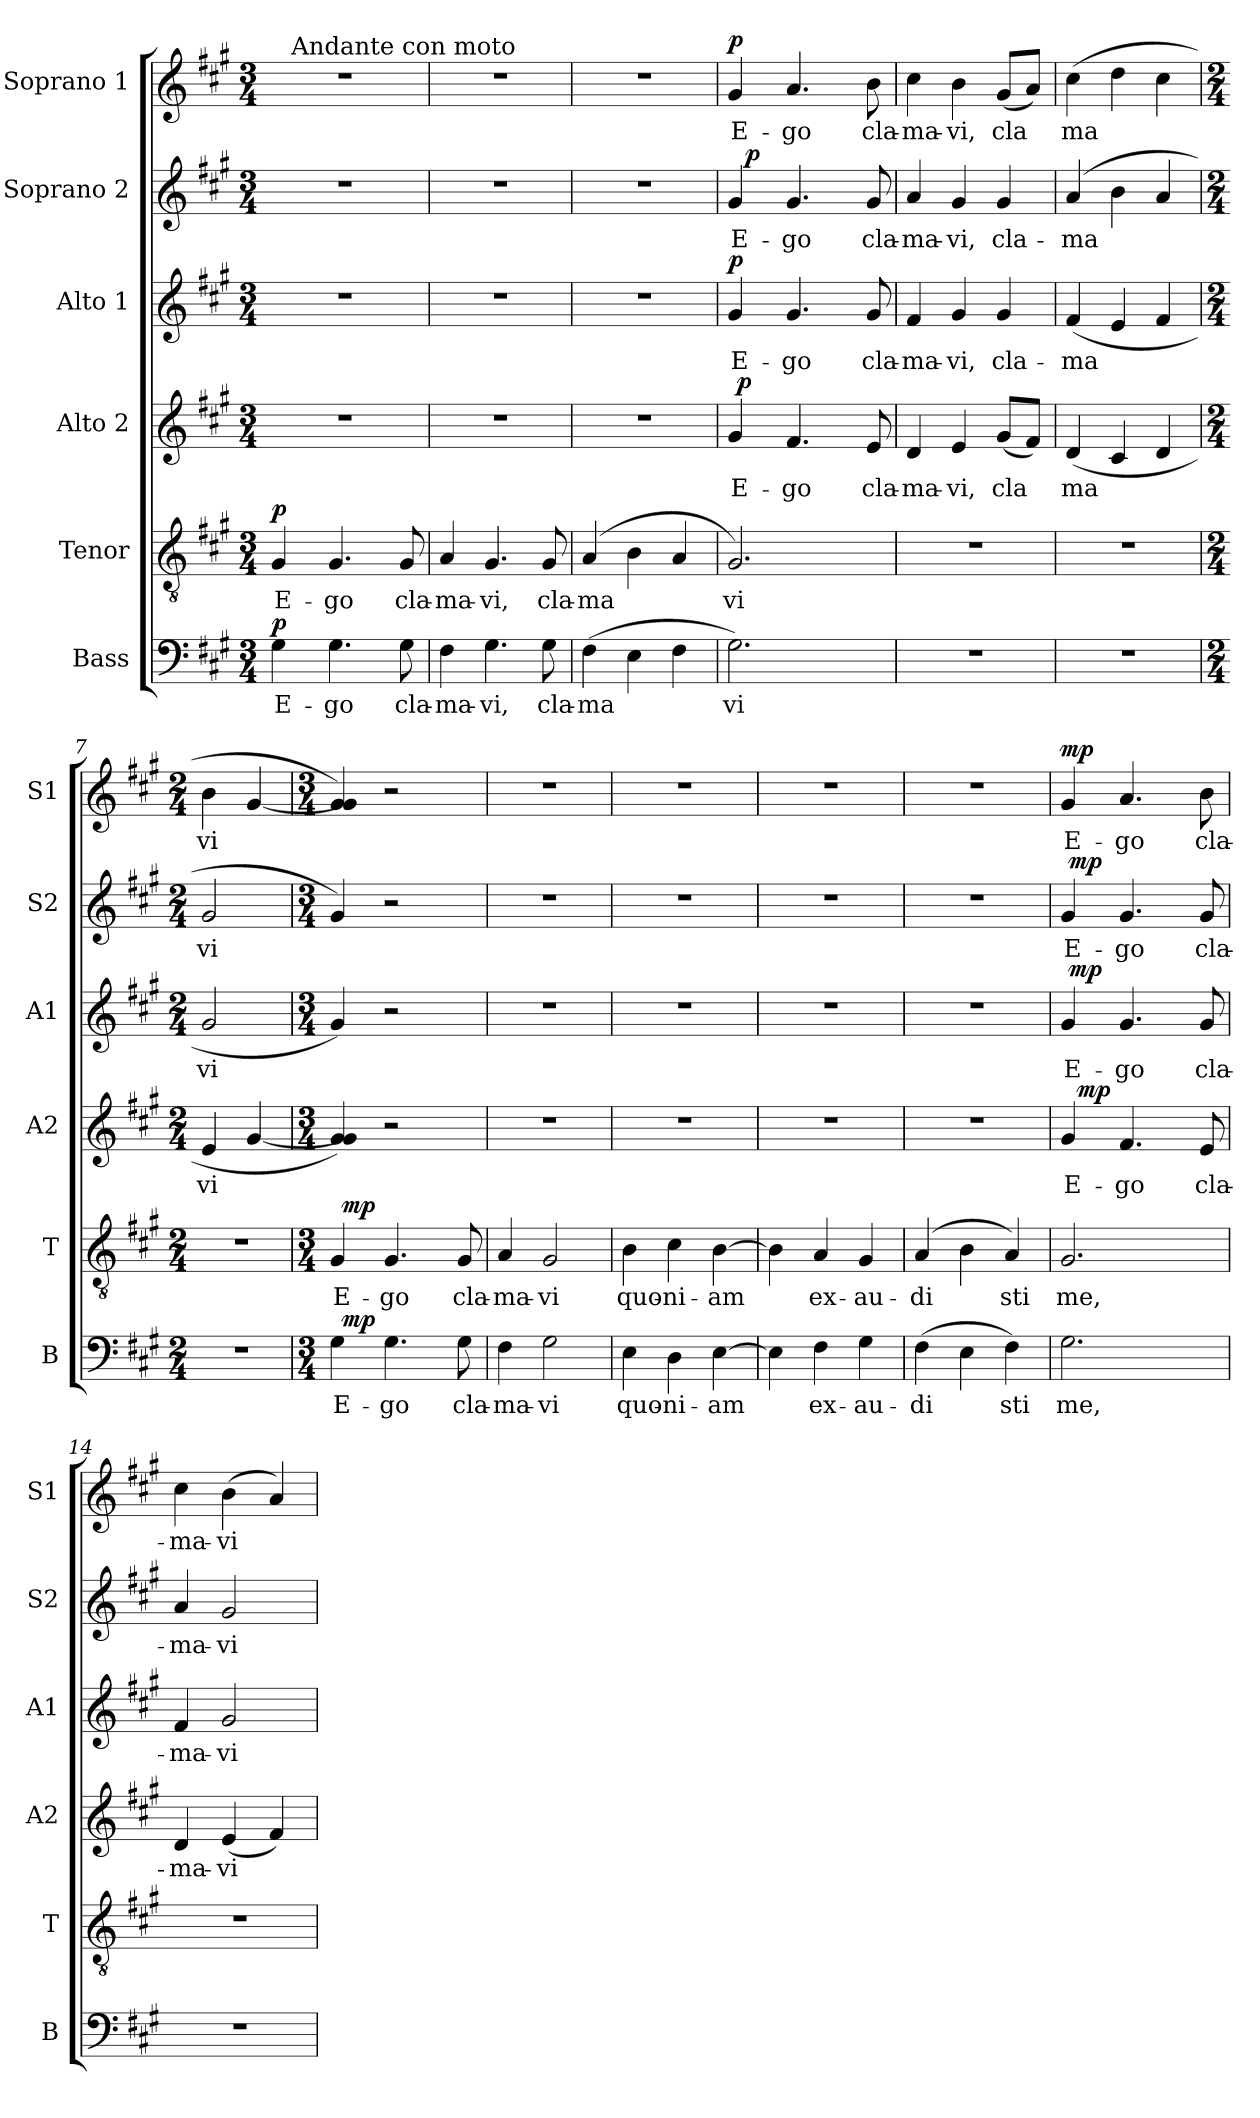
**kern	**text	**dynam	**kern	**text	**dynam	**kern	**text	**dynam	**kern	**text	**dynam	**kern	**text	**dynam	**kern	**text	**dynam
*part6	*part6	*part6	*part5	*part5	*part5	*part4	*part4	*part4	*part3	*part3	*part3	*part2	*part2	*part2	*part1	*part1	*part1
*staff6	*staff6	*staff6	*staff5	*staff5	*staff5	*staff4	*staff4	*staff4	*staff3	*staff3	*staff3	*staff2	*staff2	*staff2	*staff1	*staff1	*staff1
*I"Bass	*	*	*I"Tenor	*	*	*I"Alto 2	*	*	*I"Alto 1	*	*	*I"Soprano 2	*	*	*I"Soprano 1	*	*
*I'B	*	*	*I'T	*	*	*I'A2	*	*	*I'A1	*	*	*I'S2	*	*	*I'S1	*	*
!!LO:PB:g=z
*stria5	*	*	*stria5	*	*	*stria5	*	*	*stria5	*	*	*stria5	*	*	*stria5	*	*
*clefF4	*	*	*clefGv2	*	*	*clefG2	*	*	*clefG2	*	*	*clefG2	*	*	*clefG2	*	*
*k[f#c#g#]	*	*	*k[f#c#g#]	*	*	*k[f#c#g#]	*	*	*k[f#c#g#]	*	*	*k[f#c#g#]	*	*	*k[f#c#g#]	*	*
*A:	*	*	*A:	*	*	*A:	*	*	*A:	*	*	*A:	*	*	*A:	*	*
*M3/4	*	*	*M3/4	*	*	*M3/4	*	*	*M3/4	*	*	*M3/4	*	*	*M3/4	*	*
=1	=1	=1	=1	=1	=1	=1	=1	=1	=1	=1	=1	=1	=1	=1	=1	=1	=1
!	!LO:LY:b:cj	!LO:DY:a	!	!LO:LY:b:cj	!LO:DY:a	!	!	!	!	!	!	!	!	!	!	!	!
*	*	*	*	*	*	*	*	*	*	*	*	*	*	*	*^	*	*
4G#\	E-	p	4G#/	E-	p	2.r	.	.	2.r	.	.	2.r	.	.	2.r	16ryy	.	.
!	!	!	!	!	!	!	!	!	!	!	!	!	!	!	!	!LO:TX:a:t=Andante con moto	!	!
.	.	.	.	.	.	.	.	.	.	.	.	.	.	.	.	2ryy	.	.
!	!LO:LY:b:cj	!	!	!LO:LY:b:cj	!	!	!	!	!	!	!	!	!	!	!	!	!	!
4.G#\	-go	.	4.G#/	-go	.	.	.	.	.	.	.	.	.	.	.	.	.	.
.	.	.	.	.	.	.	.	.	.	.	.	.	.	.	.	8.ryy	.	.
!	!LO:LY:b:cj	!	!	!LO:LY:b:cj	!	!	!	!	!	!	!	!	!	!	!	!	!	!
8G#\	cla-	.	8G#/	cla-	.	.	.	.	.	.	.	.	.	.	.	.	.	.
=2	=2	=2	=2	=2	=2	=2	=2	=2	=2	=2	=2	=2	=2	=2	=2	=2	=2	=2
!	!LO:LY:b:cj	!	!	!LO:LY:b:cj	!	!	!	!	!	!	!	!	!	!	!	!	!	!
*	*	*	*	*	*	*	*	*	*	*	*	*	*	*	*v	*v	*	*
4F#\	-ma-	.	4A/	-ma-	.	2.r	.	.	2.r	.	.	2.r	.	.	2.r	.	.
!	!LO:LY:b:cj	!	!	!LO:LY:b:cj	!	!	!	!	!	!	!	!	!	!	!	!	!
4.G#\	-vi,	.	4.G#/	-vi,	.	.	.	.	.	.	.	.	.	.	.	.	.
!	!LO:LY:b:cj	!	!	!LO:LY:b:cj	!	!	!	!	!	!	!	!	!	!	!	!	!
8G#\	cla-	.	8G#/	cla-	.	.	.	.	.	.	.	.	.	.	.	.	.
=3	=3	=3	=3	=3	=3	=3	=3	=3	=3	=3	=3	=3	=3	=3	=3	=3	=3
!	!LO:LY:b:cj	!	!	!LO:LY:b:cj	!	!	!	!	!	!	!	!	!	!	!	!	!
(>4F#\	-ma-	.	(>4A/	-ma-	.	2.r	.	.	2.r	.	.	2.r	.	.	2.r	.	.
!	!LO:LY:b:cj	!	!	!LO:LY:b:cj	!	!	!	!	!	!	!	!	!	!	!	!	!
4E\	--	.	4B\	--	.	.	.	.	.	.	.	.	.	.	.	.	.
!	!LO:LY:b:cj	!	!	!LO:LY:b:cj	!	!	!	!	!	!	!	!	!	!	!	!	!
4F#\	--	.	4A/	--	.	.	.	.	.	.	.	.	.	.	.	.	.
=4	=4	=4	=4	=4	=4	=4	=4	=4	=4	=4	=4	=4	=4	=4	=4	=4	=4
!	!LO:LY:b:cj	!	!	!LO:LY:b:cj	!	!	!LO:LY:b:cj	!	!	!LO:LY:b:cj	!LO:DY:a	!	!LO:LY:b:cj	!	!	!LO:LY:b:cj	!LO:DY:a
*	*	*	*	*	*	*^	*	*	*	*	*	*^	*	*	*	*	*
2.G#\)	-vi	.	2.G#/)	-vi	.	4g#/	64ryy	E-	.	4g#/	E-	p	4g#/	32ryy	E-	.	4g#/	E-	p
!	!	!	!	!	!	!	!	!	!LO:DY:a	!	!	!	!	!	!	!	!	!	!
.	.	.	.	.	.	.	2ryy	.	p	.	.	.	.	.	.	.	.	.	.
!	!	!	!	!	!	!	!	!	!	!	!	!	!	!	!	!LO:DY:a	!	!	!
.	.	.	.	.	.	.	.	.	.	.	.	.	.	2ryy	.	p	.	.	.
!	!	!	!	!	!	!	!	!LO:LY:b:cj	!	!	!LO:LY:b:cj	!	!	!	!LO:LY:b:cj	!	!	!LO:LY:b:cj	!
.	.	.	.	.	.	4.f#/	.	-go	.	4.g#/	-go	.	4.g#/	.	-go	.	4.a/	-go	.
.	.	.	.	.	.	.	8...ryy	.	.	.	.	.	.	.	.	.	.	.	.
.	.	.	.	.	.	.	.	.	.	.	.	.	.	8..ryy	.	.	.	.	.
!	!	!	!	!	!	!	!	!LO:LY:b:cj	!	!	!LO:LY:b:cj	!	!	!	!LO:LY:b:cj	!	!	!LO:LY:b:cj	!
.	.	.	.	.	.	8e/	.	cla-	.	8g#/	cla-	.	8g#/	.	cla-	.	8b\	cla-	.
=5	=5	=5	=5	=5	=5	=5	=5	=5	=5	=5	=5	=5	=5	=5	=5	=5	=5	=5	=5
!	!	!	!	!	!	!	!	!LO:LY:b:cj	!	!	!LO:LY:b:cj	!	!	!	!LO:LY:b:cj	!	!	!LO:LY:b:cj	!
*	*	*	*	*	*	*v	*v	*	*	*	*	*	*v	*v	*	*	*	*	*
2.r	.	.	2.r	.	.	4d/	-ma-	.	4f#/	-ma-	.	4a/	-ma-	.	4cc#\	-ma-	.
!	!	!	!	!	!	!	!LO:LY:b:cj	!	!	!LO:LY:b:cj	!	!	!LO:LY:b:cj	!	!	!LO:LY:b:cj	!
.	.	.	.	.	.	4e/	-vi,	.	4g#/	-vi,	.	4g#/	-vi,	.	4b\	-vi,	.
!	!	!	!	!	!	!	!LO:LY:b:cj	!	!	!LO:LY:b:cj	!	!	!LO:LY:b:cj	!	!	!LO:LY:b:cj	!
.	.	.	.	.	.	(<8g#/L	cla-	.	4g#/	cla-	.	4g#/	cla-	.	(<8g#/L	cla-	.
!	!	!	!	!	!	!	!LO:LY:b:cj	!	!	!	!	!	!	!	!	!LO:LY:b:cj	!
.	.	.	.	.	.	8f#/J)	--	.	.	.	.	.	.	.	8a/J)	--	.
=6	=6	=6	=6	=6	=6	=6	=6	=6	=6	=6	=6	=6	=6	=6	=6	=6	=6
!	!	!	!	!	!	!	!LO:LY:b:cj	!	!	!LO:LY:b:cj	!	!	!LO:LY:b:cj	!	!	!LO:LY:b:cj	!
2.r	.	.	2.r	.	.	(>4d/	-ma-	.	(<4f#/	-ma-	.	(>4a/	-ma-	.	(>4cc#\	-ma-	.
!	!	!	!	!	!	!	!LO:LY:b:cj	!	!	!LO:LY:b:cj	!	!	!LO:LY:b:cj	!	!	!LO:LY:b:cj	!
.	.	.	.	.	.	4c#/	--	.	4e/	--	.	4b\	--	.	4dd\	--	.
!	!	!	!	!	!	!	!LO:LY:b:cj	!	!	!LO:LY:b:cj	!	!	!LO:LY:b:cj	!	!	!LO:LY:b:cj	!
.	.	.	.	.	.	4d/	--	.	4f#/	--	.	4a/	--	.	4cc#\	--	.
!!LO:PB:g=z
=7	=7	=7	=7	=7	=7	=7	=7	=7	=7	=7	=7	=7	=7	=7	=7	=7	=7
*M2/4	*	*	*M2/4	*	*	*M2/4	*	*	*M2/4	*	*	*M2/4	*	*	*M2/4	*	*
!	!	!	!	!	!	!	!LO:LY:b:cj	!	!	!LO:LY:b:cj	!	!	!LO:LY:b:cj	!	!	!LO:LY:b:cj	!
2r	.	.	2r	.	.	4e/	-vi	.	2g#/	-vi	.	2g#/	-vi	.	4b\	-vi	.
!	!	!	!	!	!	!	!LO:LY:b:cj	!	!	!	!	!	!	!	!	!LO:LY:b:cj	!
.	.	.	.	.	.	[<4g#/	.	.	.	.	.	.	.	.	[<4g#/	.	.
=8	=8	=8	=8	=8	=8	=8	=8	=8	=8	=8	=8	=8	=8	=8	=8	=8	=8
*M3/4	*	*	*M3/4	*	*	*M3/4	*	*	*M3/4	*	*	*M3/4	*	*	*M3/4	*	*
!	!LO:LY:b:cj	!	!	!LO:LY:b:cj	!	!	!LO:LY:b:cj	!	!	!LO:LY:b:cj	!	!	!LO:LY:b:cj	!	!	!LO:LY:b:cj	!
*^	*	*	*^	*	*	*	*	*	*	*	*	*	*	*	*	*	*
4G#\	32ryy	E-	.	4G#/	32ryy	E-	.	4g#/ 4g#/])	.	.	4g#/)	.	.	4g#/)	.	.	4g#/ 4g#/])	.	.
!	!	!	!LO:DY:a	!	!	!	!LO:DY:a	!	!	!	!	!	!	!	!	!	!	!	!
.	2ryy	.	mp	.	2ryy	.	mp	.	.	.	.	.	.	.	.	.	.	.	.
!	!	!LO:LY:b:cj	!	!	!	!LO:LY:b:cj	!	!	!	!	!	!	!	!	!	!	!	!	!
4.G#\	.	-go	.	4.G#/	.	-go	.	2r	.	.	2r	.	.	2r	.	.	2r	.	.
.	8..ryy	.	.	.	8..ryy	.	.	.	.	.	.	.	.	.	.	.	.	.	.
!	!	!LO:LY:b:cj	!	!	!	!LO:LY:b:cj	!	!	!	!	!	!	!	!	!	!	!	!	!
8G#\	.	cla-	.	8G#/	.	cla-	.	.	.	.	.	.	.	.	.	.	.	.	.
=9	=9	=9	=9	=9	=9	=9	=9	=9	=9	=9	=9	=9	=9	=9	=9	=9	=9	=9	=9
!	!	!LO:LY:b:cj	!	!	!	!LO:LY:b:cj	!	!	!	!	!	!	!	!	!	!	!	!	!
*v	*v	*	*	*	*	*	*	*	*	*	*	*	*	*	*	*	*	*	*
*	*	*	*v	*v	*	*	*	*	*	*	*	*	*	*	*	*	*	*
4F#\	-ma-	.	4A/	-ma-	.	2.r	.	.	2.r	.	.	2.r	.	.	2.r	.	.
!	!LO:LY:b:cj	!	!	!LO:LY:b:cj	!	!	!	!	!	!	!	!	!	!	!	!	!
2G#\	-vi	.	2G#/	-vi	.	.	.	.	.	.	.	.	.	.	.	.	.
=10	=10	=10	=10	=10	=10	=10	=10	=10	=10	=10	=10	=10	=10	=10	=10	=10	=10
!	!LO:LY:b:cj	!	!	!LO:LY:b:cj	!	!	!	!	!	!	!	!	!	!	!	!	!
4E\	quo-	.	4B\	quo-	.	2.r	.	.	2.r	.	.	2.r	.	.	2.r	.	.
!	!LO:LY:b:cj	!	!	!LO:LY:b:cj	!	!	!	!	!	!	!	!	!	!	!	!	!
4D\	-ni-	.	4c#\	-ni-	.	.	.	.	.	.	.	.	.	.	.	.	.
!	!LO:LY:b:cj	!	!	!LO:LY:b:cj	!	!	!	!	!	!	!	!	!	!	!	!	!
[>4E\	-am	.	[>4B\	-am	.	.	.	.	.	.	.	.	.	.	.	.	.
=11	=11	=11	=11	=11	=11	=11	=11	=11	=11	=11	=11	=11	=11	=11	=11	=11	=11
!	!LO:LY:b:cj	!	!	!LO:LY:b:cj	!	!	!	!	!	!	!	!	!	!	!	!	!
4E\]	.	.	4B\]	.	.	2.r	.	.	2.r	.	.	2.r	.	.	2.r	.	.
!	!LO:LY:b:cj	!	!	!LO:LY:b:cj	!	!	!	!	!	!	!	!	!	!	!	!	!
4F#\	ex-	.	4A/	ex-	.	.	.	.	.	.	.	.	.	.	.	.	.
!	!LO:LY:b:cj	!	!	!LO:LY:b:cj	!	!	!	!	!	!	!	!	!	!	!	!	!
4G#\	-au-	.	4G#/	-au-	.	.	.	.	.	.	.	.	.	.	.	.	.
=12	=12	=12	=12	=12	=12	=12	=12	=12	=12	=12	=12	=12	=12	=12	=12	=12	=12
!	!LO:LY:b:cj	!	!	!LO:LY:b:cj	!	!	!	!	!	!	!	!	!	!	!	!	!
(>4F#\	-di-	.	(>4A/	-di-	.	2.r	.	.	2.r	.	.	2.r	.	.	2.r	.	.
!	!LO:LY:b:cj	!	!	!LO:LY:b:cj	!	!	!	!	!	!	!	!	!	!	!	!	!
4E\	--	.	4B\	--	.	.	.	.	.	.	.	.	.	.	.	.	.
!	!LO:LY:b:cj	!	!	!LO:LY:b:cj	!	!	!	!	!	!	!	!	!	!	!	!	!
4F#\)	-sti	.	4A/)	-sti	.	.	.	.	.	.	.	.	.	.	.	.	.
!!LO:PB:g=z
=13	=13	=13	=13	=13	=13	=13	=13	=13	=13	=13	=13	=13	=13	=13	=13	=13	=13
!	!LO:LY:b:cj	!	!	!LO:LY:b:cj	!	!	!LO:LY:b:cj	!	!	!LO:LY:b:cj	!	!	!LO:LY:b:cj	!	!	!LO:LY:b:cj	!LO:DY:a
*	*	*	*	*	*	*^	*	*	*^	*	*	*^	*	*	*	*	*
2.G#\	me,	.	2.G#/	me,	.	4g#/	32ryy	E-	.	4g#/	64ryy	E-	.	4g#/	64ryy	E-	.	4g#/	E-	mp
!	!	!	!	!	!	!	!	!	!	!	!	!	!LO:DY:a	!	!	!	!LO:DY:a	!	!	!
.	.	.	.	.	.	.	.	.	.	.	2ryy	.	mp	.	2ryy	.	mp	.	.	.
!	!	!	!	!	!	!	!	!	!LO:DY:a	!	!	!	!	!	!	!	!	!	!	!
.	.	.	.	.	.	.	2ryy	.	mp	.	.	.	.	.	.	.	.	.	.	.
!	!	!	!	!	!	!	!	!LO:LY:b:cj	!	!	!	!LO:LY:b:cj	!	!	!	!LO:LY:b:cj	!	!	!LO:LY:b:cj	!
.	.	.	.	.	.	4.f#/	.	-go	.	4.g#/	.	-go	.	4.g#/	.	-go	.	4.a/	-go	.
.	.	.	.	.	.	.	.	.	.	.	8...ryy	.	.	.	8...ryy	.	.	.	.	.
.	.	.	.	.	.	.	8..ryy	.	.	.	.	.	.	.	.	.	.	.	.	.
!	!	!	!	!	!	!	!	!LO:LY:b:cj	!	!	!	!LO:LY:b:cj	!	!	!	!LO:LY:b:cj	!	!	!LO:LY:b:cj	!
.	.	.	.	.	.	8e/	.	cla-	.	8g#/	.	cla-	.	8g#/	.	cla-	.	8b\	cla-	.
=14	=14	=14	=14	=14	=14	=14	=14	=14	=14	=14	=14	=14	=14	=14	=14	=14	=14	=14	=14	=14
!	!	!	!	!	!	!	!	!LO:LY:b:cj	!	!	!	!LO:LY:b:cj	!	!	!	!LO:LY:b:cj	!	!	!LO:LY:b:cj	!
*	*	*	*	*	*	*v	*v	*	*	*	*	*	*	*v	*v	*	*	*	*	*
*	*	*	*	*	*	*	*	*	*v	*v	*	*	*	*	*	*	*	*
2.r	.	.	2.r	.	.	4d/	-ma-	.	4f#/	-ma-	.	4a/	-ma-	.	4cc#\	-ma-	.
!	!	!	!	!	!	!	!LO:LY:b:cj	!	!	!LO:LY:b:cj	!	!	!LO:LY:b:cj	!	!	!LO:LY:b:cj	!
.	.	.	.	.	.	(<4e/	-vi	.	2g#/	-vi	.	2g#/	-vi	.	(>4b\	-vi	.
!	!	!	!	!	!	!	!LO:LY:b:cj	!	!	!	!	!	!	!	!	!LO:LY:b:cj	!
.	.	.	.	.	.	4f#/)	.	.	.	.	.	.	.	.	4a/)	.	.
=	=	=	=	=	=	=	=	=	=	=	=	=	=	=	=	=	=
*-	*-	*-	*-	*-	*-	*-	*-	*-	*-	*-	*-	*-	*-	*-	*-	*-	*-
